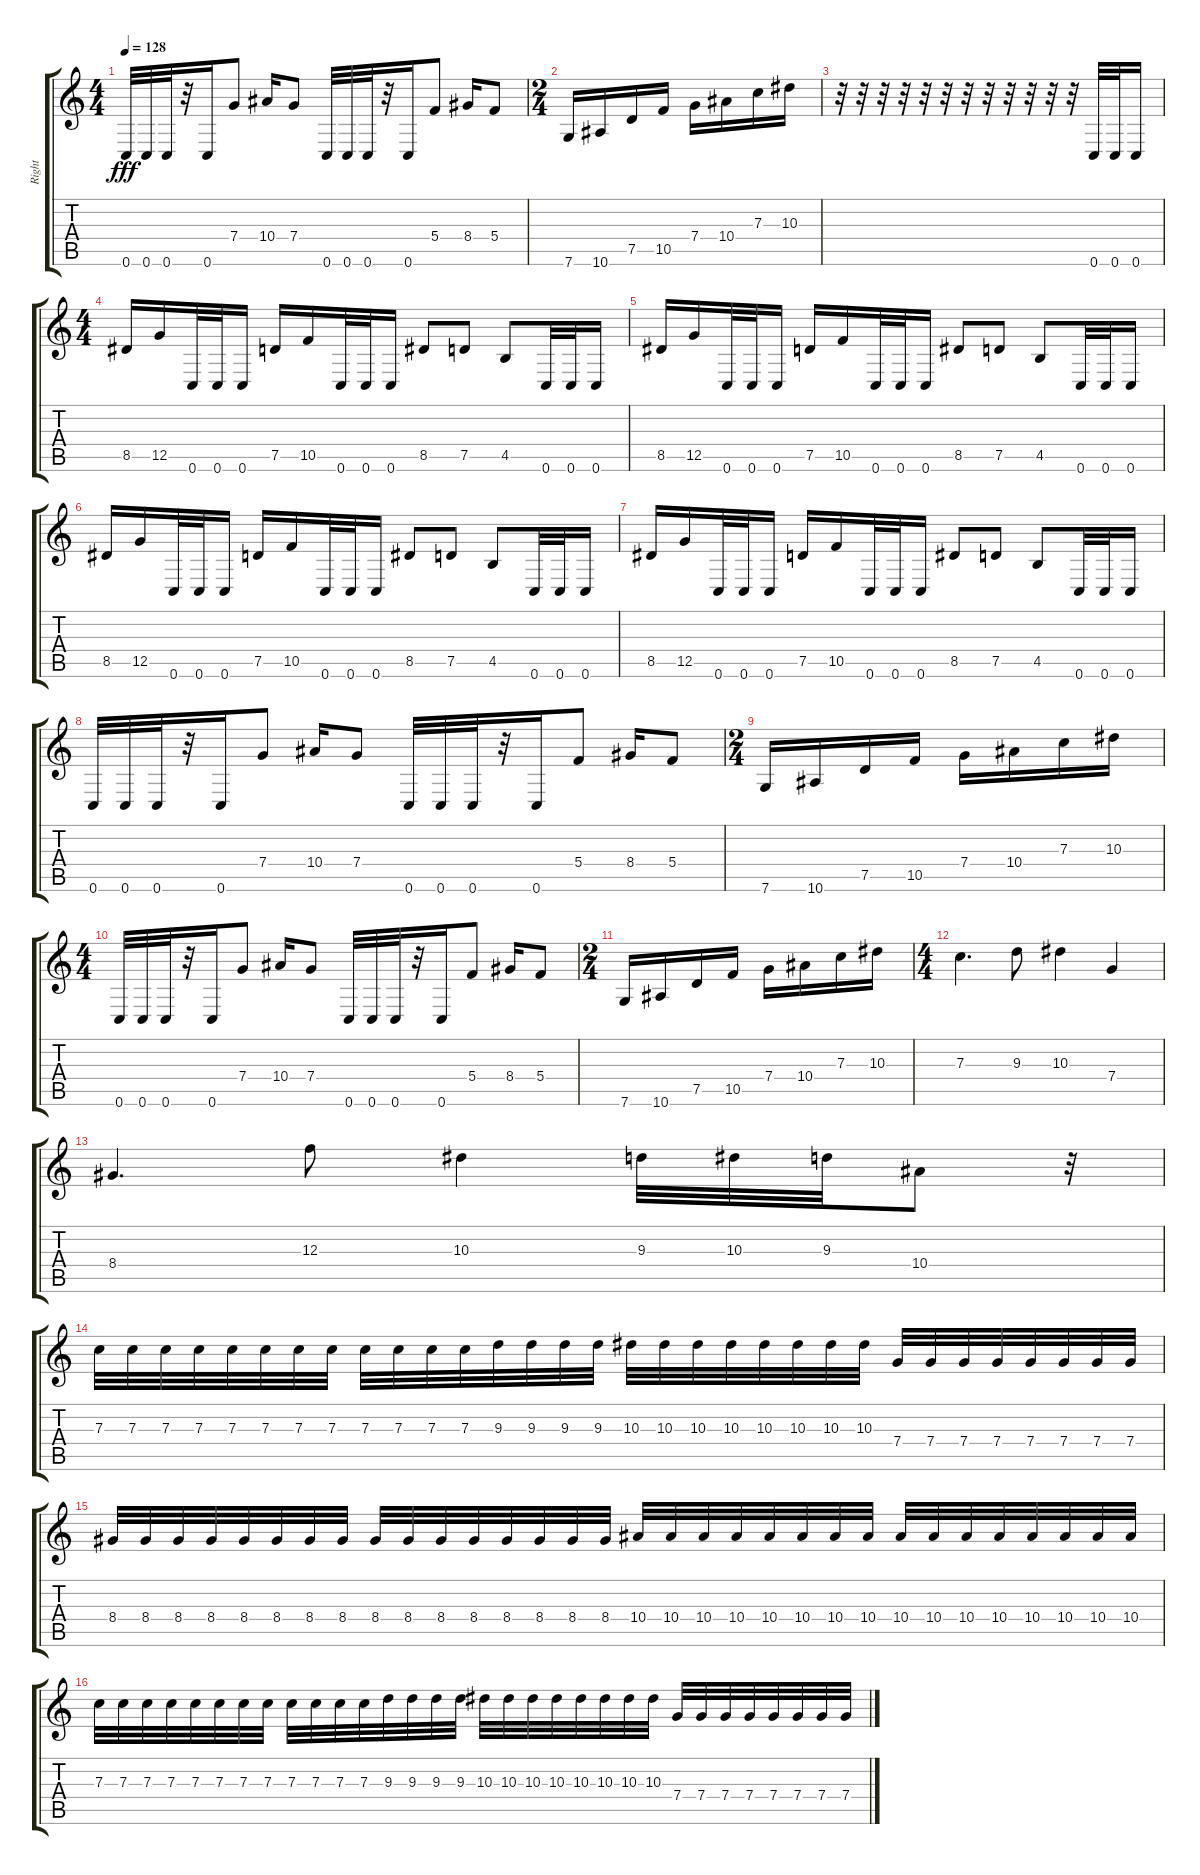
\track ("Right" "Right") {instrument distortionguitar}
\staff {score tabs}
\tuning (D4 A3 F3 C3 G2 C2) {hide}
\ts (4 4)
\tempo 128
\clef g2
\ks c
0.6.32{dy fff} 0.6.32 0.6.32 r.32 0.6.16 7.4.8 10.4.16 7.4.8 0.6.32 0.6.32 0.6.32 r.32 0.6.16 5.4.8 8.4.16 5.4.8 |
\ts (2 4)
7.6.16 10.6.16 7.5.16 10.5.16 7.4.16 10.4.16 7.3.16 10.3.16 |
r.32 r.32 r.32 r.32 r.32 r.32 r.32 r.32 r.32 r.32 r.32 r.32 0.6.32 0.6.32 0.6.16 |
\ts (4 4)
8.5.16 12.5.16 0.6.32 0.6.32 0.6.16 7.5.16 10.5.16 0.6.32 0.6.32 0.6.16 8.5.8 7.5.8 4.5.8 0.6.32 0.6.32 0.6.16 |
8.5.16 12.5.16 0.6.32 0.6.32 0.6.16 7.5.16 10.5.16 0.6.32 0.6.32 0.6.16 8.5.8 7.5.8 4.5.8 0.6.32 0.6.32 0.6.16 |
8.5.16 12.5.16 0.6.32 0.6.32 0.6.16 7.5.16 10.5.16 0.6.32 0.6.32 0.6.16 8.5.8 7.5.8 4.5.8 0.6.32 0.6.32 0.6.16 |
8.5.16 12.5.16 0.6.32 0.6.32 0.6.16 7.5.16 10.5.16 0.6.32 0.6.32 0.6.16 8.5.8 7.5.8 4.5.8 0.6.32 0.6.32 0.6.16 |
0.6.32 0.6.32 0.6.32 r.32 0.6.16 7.4.8 10.4.16 7.4.8 0.6.32 0.6.32 0.6.32 r.32 0.6.16 5.4.8 8.4.16 5.4.8 |
\ts (2 4)
7.6.16 10.6.16 7.5.16 10.5.16 7.4.16 10.4.16 7.3.16 10.3.16 |
\ts (4 4)
0.6.32 0.6.32 0.6.32 r.32 0.6.16 7.4.8 10.4.16 7.4.8 0.6.32 0.6.32 0.6.32 r.32 0.6.16 5.4.8 8.4.16 5.4.8 |
\ts (2 4)
7.6.16 10.6.16 7.5.16 10.5.16 7.4.16 10.4.16 7.3.16 10.3.16 |
\ts (4 4)
7.3.4{d} 9.3.8 10.3.4 7.4.4 |
8.4.4{d} 12.3.8 10.3.4 9.3.32 10.3.32 9.3.32 10.4.8 r.32 |
7.3.32 7.3.32 7.3.32 7.3.32 7.3.32 7.3.32 7.3.32 7.3.32 7.3.32 7.3.32 7.3.32 7.3.32 9.3.32 9.3.32 9.3.32 9.3.32 10.3.32 10.3.32 10.3.32 10.3.32 10.3.32 10.3.32 10.3.32 10.3.32 7.4.32 7.4.32 7.4.32 7.4.32 7.4.32 7.4.32 7.4.32 7.4.32 |
8.4.32 8.4.32 8.4.32 8.4.32 8.4.32 8.4.32 8.4.32 8.4.32 8.4.32 8.4.32 8.4.32 8.4.32 8.4.32 8.4.32 8.4.32 8.4.32 10.4.32 10.4.32 10.4.32 10.4.32 10.4.32 10.4.32 10.4.32 10.4.32 10.4.32 10.4.32 10.4.32 10.4.32 10.4.32 10.4.32 10.4.32 10.4.32 |
7.3.32 7.3.32 7.3.32 7.3.32 7.3.32 7.3.32 7.3.32 7.3.32 7.3.32 7.3.32 7.3.32 7.3.32 9.3.32 9.3.32 9.3.32 9.3.32 10.3.32 10.3.32 10.3.32 10.3.32 10.3.32 10.3.32 10.3.32 10.3.32 7.4.32 7.4.32 7.4.32 7.4.32 7.4.32 7.4.32 7.4.32 7.4.32
